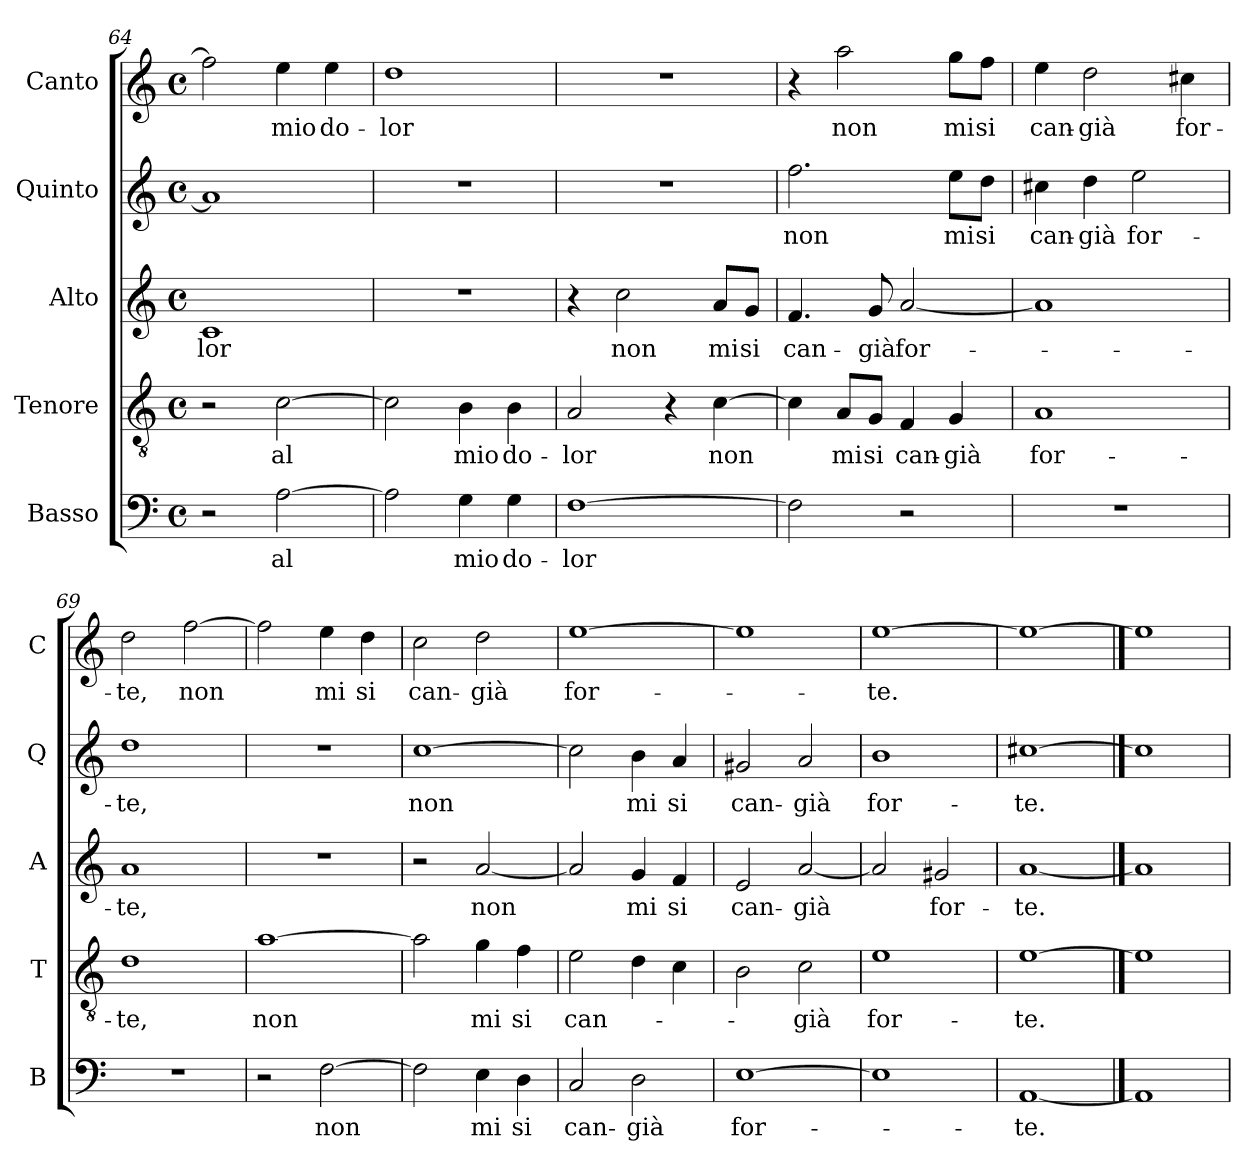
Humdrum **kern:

**kern	**text	**kern	**text	**kern	**text	**kern	**text	**kern	**text
*part5	*part5	*part4	*part4	*part3	*part3	*part2	*part2	*part1	*part1
*staff5	*staff5	*staff4	*staff4	*staff3	*staff3	*staff2	*staff2	*staff1	*staff1
*I"Basso	*	*I"Tenore	*	*I"Alto	*	*I"Quinto	*	*I"Canto	*
*I'B	*	*I'T	*	*I'A	*	*I'Q	*	*I'C	*
*clefF4	*	*clefGv2	*	*clefG2	*	*clefG2	*	*clefG2	*
*k[]	*	*k[]	*	*k[]	*	*k[]	*	*k[]	*
*C:	*	*C:	*	*C:	*	*C:	*	*C:	*
*M4/4	*	*M4/4	*	*M4/4	*	*M4/4	*	*M4/4	*
*met(c)	*	*met(c)	*	*met(c)	*	*met(c)	*	*met(c)	*
=64	=64	=64	=64	=64	=64	=64	=64	=64	=64
!	!	!	!	!	!LO:LY:b	!	!	!	!
2r	.	2r	.	1c	-lor	1a]	.	2ff\]	.
!	!LO:LY:b	!	!LO:LY:b	!	!	!	!	!	!LO:LY:b
[2A\	al	[2c\	al	.	.	.	.	4ee\	mio
!	!	!	!	!	!	!	!	!	!LO:LY:b
.	.	.	.	.	.	.	.	4ee\	do-
=65	=65	=65	=65	=65	=65	=65	=65	=65	=65
!	!	!	!	!	!	!	!	!	!LO:LY:b
2A\]	.	2c\]	.	1r	.	1r	.	1dd	-lor
!	!LO:LY:b	!	!LO:LY:b	!	!	!	!	!	!
4G\	mio	4B\	mio	.	.	.	.	.	.
!	!LO:LY:b	!	!LO:LY:b	!	!	!	!	!	!
4G\	do-	4B\	do-	.	.	.	.	.	.
=66	=66	=66	=66	=66	=66	=66	=66	=66	=66
!	!LO:LY:b	!	!LO:LY:b	!	!	!	!	!	!
[1F	-lor	2A/	-lor	4r	.	1r	.	1r	.
!	!	!	!	!	!LO:LY:b	!	!	!	!
.	.	.	.	2cc\	non	.	.	.	.
.	.	4r	.	.	.	.	.	.	.
!	!	!	!LO:LY:b	!	!LO:LY:b	!	!	!	!
.	.	[4c\	non	8a/L	mi	.	.	.	.
!	!	!	!	!	!LO:LY:b	!	!	!	!
.	.	.	.	8g/J	si	.	.	.	.
!!LO:LB:g=z
=67	=67	=67	=67	=67	=67	=67	=67	=67	=67
!	!	!	!	!	!LO:LY:b	!	!LO:LY:b	!	!
2F\]	.	4c\]	.	4.f/	can-	2.ff\	non	4r	.
!	!	!	!LO:LY:b	!	!	!	!	!	!LO:LY:b
.	.	8A/L	mi	.	.	.	.	2aa\	non
!	!	!	!LO:LY:b	!	!LO:LY:b	!	!	!	!
.	.	8G/J	si	8g/	-già	.	.	.	.
!	!	!	!LO:LY:b	!	!LO:LY:b	!	!	!	!
2r	.	4F/	can-	[2a/	for-	.	.	.	.
!	!	!	!LO:LY:b	!	!	!	!LO:LY:b	!	!LO:LY:b
.	.	4G/	-già	.	.	8ee\L	mi	8gg\L	mi
!	!	!	!	!	!	!	!LO:LY:b	!	!LO:LY:b
.	.	.	.	.	.	8dd\J	si	8ff\J	si
=68	=68	=68	=68	=68	=68	=68	=68	=68	=68
!	!	!	!LO:LY:b	!	!	!	!LO:LY:b	!	!LO:LY:b
1r	.	1A	for-	1a]	.	4cc#X\	can-	4ee\	can-
!	!	!	!	!	!	!	!LO:LY:b	!	!LO:LY:b
.	.	.	.	.	.	4dd\	-già	2dd\	-già
!	!	!	!	!	!	!	!LO:LY:b	!	!
.	.	.	.	.	.	2ee\	for-	.	.
!	!	!	!	!	!	!	!	!	!LO:LY:b
.	.	.	.	.	.	.	.	4cc#X\	for-
=69	=69	=69	=69	=69	=69	=69	=69	=69	=69
!	!	!	!LO:LY:b	!	!LO:LY:b	!	!LO:LY:b	!	!LO:LY:b
1r	.	1d	-te,	1a	-te,	1dd	-te,	2dd\	-te,
!	!	!	!	!	!	!	!	!	!LO:LY:b
.	.	.	.	.	.	.	.	[2ff\	non
=70	=70	=70	=70	=70	=70	=70	=70	=70	=70
!	!	!	!LO:LY:b	!	!	!	!	!	!
2r	.	[1a	non	1r	.	1r	.	2ff\]	.
!	!LO:LY:b	!	!	!	!	!	!	!	!LO:LY:b
[2F\	non	.	.	.	.	.	.	4ee\	mi
!	!	!	!	!	!	!	!	!	!LO:LY:b
.	.	.	.	.	.	.	.	4dd\	si
=71	=71	=71	=71	=71	=71	=71	=71	=71	=71
!	!	!	!	!	!	!	!LO:LY:b	!	!LO:LY:b
2F\]	.	2a\]	.	2r	.	[1cc	non	2cc\	can-
!	!LO:LY:b	!	!LO:LY:b	!	!LO:LY:b	!	!	!	!LO:LY:b
4E\	mi	4g\	mi	[2a/	non	.	.	2dd\	-già
!	!LO:LY:b	!	!LO:LY:b	!	!	!	!	!	!
4D\	si	4f\	si	.	.	.	.	.	.
!!LO:PB:g=z
=72	=72	=72	=72	=72	=72	=72	=72	=72	=72
!	!LO:LY:b	!	!LO:LY:b	!	!	!	!	!	!LO:LY:b
2C/	can-	2e\	can-	2a/]	.	2cc\]	.	[1ee	for-
!	!LO:LY:b	!	!	!	!LO:LY:b	!	!LO:LY:b	!	!
2D\	-già	4d\	.	4g/	mi	4b\	mi	.	.
!	!	!	!	!	!LO:LY:b	!	!LO:LY:b	!	!
.	.	4c\	.	4f/	si	4a/	si	.	.
=73	=73	=73	=73	=73	=73	=73	=73	=73	=73
!	!LO:LY:b	!	!	!	!LO:LY:b	!	!LO:LY:b	!	!
[1E	for-	2B\	.	2e/	can-	2g#X/	can-	1ee]	.
!	!	!	!LO:LY:b	!	!LO:LY:b	!	!LO:LY:b	!	!
.	.	2c\	-già	[2a/	-già	2a/	-già	.	.
=74	=74	=74	=74	=74	=74	=74	=74	=74	=74
!	!	!	!LO:LY:b	!	!	!	!LO:LY:b	!	!LO:LY:b
1E]	.	1e	for-	2a/]	.	1b	for-	[1ee	-te.
!	!	!	!	!	!LO:LY:b	!	!	!	!
.	.	.	.	2g#X/	for-	.	.	.	.
=75	=75	=75	=75	=75	=75	=75	=75	=75	=75
!	!LO:LY:b	!	!LO:LY:b	!	!LO:LY:b	!	!LO:LY:b	!	!
[1AA	-te.	[1e	-te.	[1a	-te.	[1cc#X	-te.	1ee_	.
==76	==76	==76	==76	==76	==76	==76	==76	==76	==76
1AA]	.	1e]	.	1a]	.	1cc#]	.	1ee]	.
=	=	=	=	=	=	=	=	=	=
*-	*-	*-	*-	*-	*-	*-	*-	*-	*-
